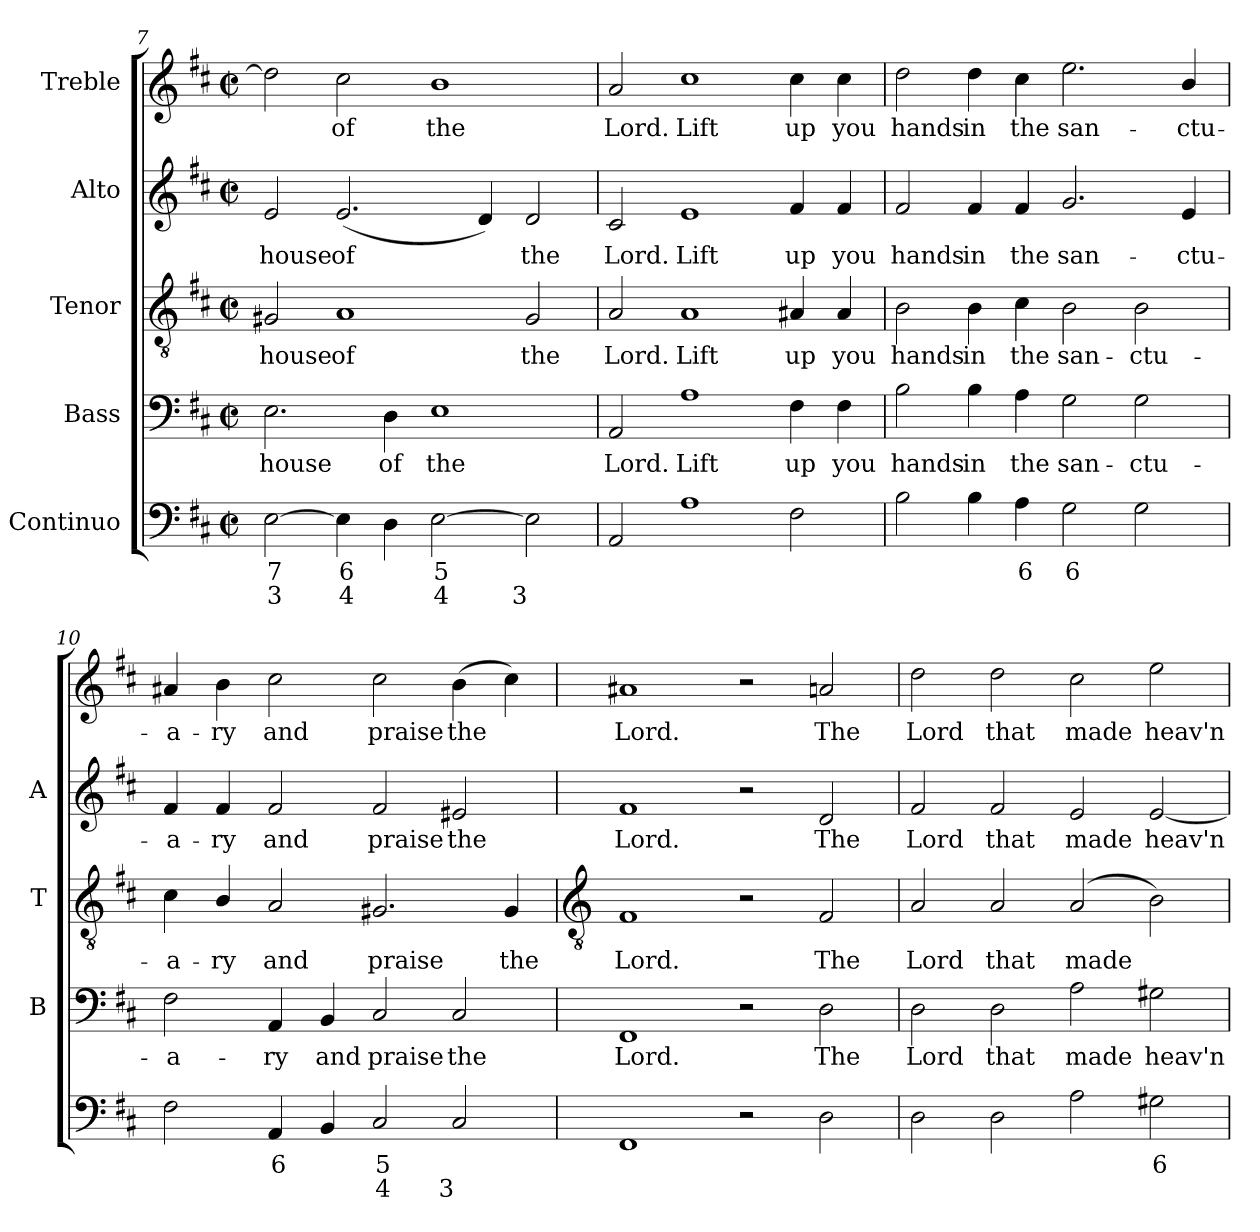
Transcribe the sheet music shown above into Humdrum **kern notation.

**kern	**text	**text	**kern	**text	**kern	**text	**kern	**text	**kern	**text
*part5	*part5	*part5	*part4	*part4	*part3	*part3	*part2	*part2	*part1	*part1
*staff5	*staff5	*staff5	*staff4	*staff4	*staff3	*staff3	*staff2	*staff2	*staff1	*staff1
*I"Continuo	*	*	*I"Bass	*	*I"Tenor	*	*I"Alto	*	*I"Treble	*
*	*	*	*I'B	*	*I'T	*	*I'A	*	*	*
!!LO:LB:g=z
*clefF4	*	*	*clefF4	*	*clefGv2	*	*clefG2	*	*clefG2	*
*k[f#c#]	*	*	*k[f#c#]	*	*k[f#c#]	*	*k[f#c#]	*	*k[f#c#]	*
*D:	*	*	*D:	*	*D:	*	*D:	*	*D:	*
*M4/2	*	*	*M4/2	*	*M4/2	*	*M4/2	*	*M4/2	*
*met(c|)	*	*	*met(c|)	*	*met(c|)	*	*met(c|)	*	*met(c|)	*
=7	=7	=7	=7	=7	=7	=7	=7	=7	=7	=7
!	!LO:LY:b	!LO:LY:b	!	!LO:LY:b	!	!LO:LY:b	!	!LO:LY:b	!	!
[2E	7	3	2.E	house	2G#X	house	2e	house	2dd]	.
!	!LO:LY:b	!LO:LY:b	!	!	!	!LO:LY:b	!	!LO:LY:b	!	!LO:LY:b
4E]	6	4	.	.	1A	of	(<2.e	of	2cc#	of
!	!	!	!	!LO:LY:b	!	!	!	!	!	!
4D	.	.	4D	of	.	.	.	.	.	.
!	!LO:LY:b	!LO:LY:b	!	!LO:LY:b	!	!	!	!	!	!LO:LY:b
[2E	5	4	1E	the	.	.	.	.	1b	the
.	.	.	.	.	.	.	4d)	.	.	.
!	!	!LO:LY:b	!	!	!	!LO:LY:b	!	!LO:LY:b	!	!
2E]	.	3	.	.	2G#	the	2d	the	.	.
=8	=8	=8	=8	=8	=8	=8	=8	=8	=8	=8
!	!	!	!	!LO:LY:b	!	!LO:LY:b	!	!LO:LY:b	!	!LO:LY:b
2AA	.	.	2AA	Lord.	2A	Lord.	2c#	Lord.	2a	Lord.
!	!	!	!	!LO:LY:b	!	!LO:LY:b	!	!LO:LY:b	!	!LO:LY:b
1A	.	.	1A	Lift	1A	Lift	1e	Lift	1cc#	Lift
!	!	!	!	!LO:LY:b	!	!LO:LY:b	!	!LO:LY:b	!	!LO:LY:b
2F#	.	.	4F#	up	4A#X	up	4f#	up	4cc#	up
!	!	!	!	!LO:LY:b	!	!LO:LY:b	!	!LO:LY:b	!	!LO:LY:b
.	.	.	4F#	you	4A#	you	4f#	you	4cc#	you
=9	=9	=9	=9	=9	=9	=9	=9	=9	=9	=9
!	!	!	!	!LO:LY:b	!	!LO:LY:b	!	!LO:LY:b	!	!LO:LY:b
2B	.	.	2B	hands	2B	hands	2f#	hands	2dd	hands
!	!	!	!	!LO:LY:b	!	!LO:LY:b	!	!LO:LY:b	!	!LO:LY:b
4B	.	.	4B	in	4B	in	4f#	in	4dd	in
!	!LO:LY:b	!	!	!LO:LY:b	!	!LO:LY:b	!	!LO:LY:b	!	!LO:LY:b
4A	6	.	4A	the	4c#	the	4f#	the	4cc#	the
!	!LO:LY:b	!	!	!LO:LY:b	!	!LO:LY:b	!	!LO:LY:b	!	!LO:LY:b
2G	6	.	2G	san-	2B	san-	2.g	san-	2.ee	san-
!	!	!	!	!LO:LY:b	!	!LO:LY:b	!	!	!	!
2G	.	.	2G	-ctu-	2B	-ctu-	.	.	.	.
!	!	!	!	!	!	!	!	!LO:LY:b	!	!LO:LY:b
.	.	.	.	.	.	.	4e	-ctu-	4b/	-ctu-
=10	=10	=10	=10	=10	=10	=10	=10	=10	=10	=10
!	!	!	!	!LO:LY:b	!	!LO:LY:b	!	!LO:LY:b	!	!LO:LY:b
2F#	.	.	2F#	-a-	4c#	-a-	4f#	-a-	4a#X	-a-
!	!	!	!	!	!	!LO:LY:b	!	!LO:LY:b	!	!LO:LY:b
.	.	.	.	.	4B/	-ry	4f#	-ry	4b	-ry
!	!LO:LY:b	!	!	!LO:LY:b	!	!LO:LY:b	!	!LO:LY:b	!	!LO:LY:b
4AA	6	.	4AA	-ry	2A	and	2f#	and	2cc#	and
!	!	!	!	!LO:LY:b	!	!	!	!	!	!
4BB	.	.	4BB	and	.	.	.	.	.	.
!	!LO:LY:b	!LO:LY:b	!	!LO:LY:b	!	!LO:LY:b	!	!LO:LY:b	!	!LO:LY:b
2C#	5	4	2C#	praise	2.G#X	praise	2f#	praise	2cc#	praise
!	!	!LO:LY:b	!	!LO:LY:b	!	!	!	!LO:LY:b	!	!LO:LY:b
2C#	.	3	2C#	the	.	.	2e#X	the	(>4b	the
!	!	!	!	!	!	!LO:LY:b	!	!	!	!
.	.	.	.	.	4G#	the	.	.	4cc#)	.
!!LO:LB:g=z
=11	=11	=11	=11	=11	=11	=11	=11	=11	=11	=11
*	*	*	*	*	*clefGv2	*	*	*	*	*
!	!	!	!	!LO:LY:b	!	!LO:LY:b	!	!LO:LY:b	!	!LO:LY:b
1FF#	.	.	1FF#	Lord.	1F#	Lord.	1f#	Lord.	1a#X	Lord.
2r	.	.	2r	.	2r	.	2r	.	2r	.
!	!	!	!	!LO:LY:b	!	!LO:LY:b	!	!LO:LY:b	!	!LO:LY:b
2D	.	.	2D	The	2F#	The	2d	The	2an	The
=12	=12	=12	=12	=12	=12	=12	=12	=12	=12	=12
!	!	!	!	!LO:LY:b	!	!LO:LY:b	!	!LO:LY:b	!	!LO:LY:b
2D	.	.	2D	Lord	2A	Lord	2f#	Lord	2dd	Lord
!	!	!	!	!LO:LY:b	!	!LO:LY:b	!	!LO:LY:b	!	!LO:LY:b
2D	.	.	2D	that	2A	that	2f#	that	2dd	that
!	!	!	!	!LO:LY:b	!	!LO:LY:b	!	!LO:LY:b	!	!LO:LY:b
2A	.	.	2A	made	(<2A	made	2e	made	2cc#	made
!	!LO:LY:b	!	!	!LO:LY:b	!	!	!	!LO:LY:b	!	!LO:LY:b
2G#X	6	.	2G#X	heav'n	2B)	.	[2e	heav'n	2ee	heav'n
=	=	=	=	=	=	=	=	=	=	=
*-	*-	*-	*-	*-	*-	*-	*-	*-	*-	*-
